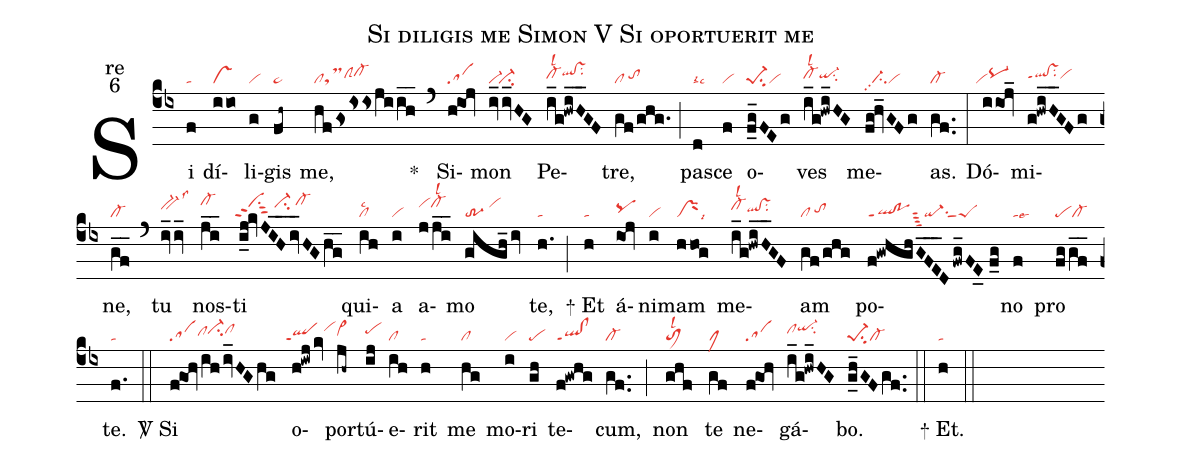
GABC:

name:Si diligis me Simon V Si oportuerit me;
office-part:re;
mode:6;
nabc-lines:1;
%%
(cb4) Si(f|ta) dí(iio|vs)li(g|vi)gis(fh~|pe~) me,(hfgsissji/ih__|cltsMclShhcl-hi) <sp>*</sp>(`) Si(h@ioj|sa)mon(iv_iv_HG|vi-`ci-) Pe(i_g!hwiH__GF|cl-hhlsl2qlhi!vshisu2)tre,(gf/ghg.|cl/tohh) (;) pas(d|talsi2lsc3)ce(f|vi) o(f_g_FEg|pe-1su2vi)ves(i_g!hwi_HG|cl-hhlsl2qi-hhsu2) me(fg!hv_GFg|//ci-pp2vi)as.(gf..|cl-) (:) Dó(iioj_|``vipq-hh)mi(g!hwiH__GFg|qlhh!vshhsu2ppt1vihh)ne,(gf__|cl-) (`) tu(iv_iv_|bv-hilss3) nos(ji__|cl-hk)ti(i_j!kvJIH__iv_HGhg__|`vihjppt2su1sut2/ci-hj/cl-hk) qui(ih|cllsc2)a(i|vi) a(jji__|vihjcl-hjlsl2)mo(gigh_iv|tr-3/vihj) te,(h.|ta) (;)

<sp>+</sp> Et(h|ta) á(ioj|pqhh)ni(i|vi)mam(hhog|prMlsi9) me(i_g!hwiH__GF|cl-hilsl2qlhh!vshhsu2)am(gf/ghg|cl/tohh) po(f!gwhghGFE___Dfwg_FE_02//f_g|ql!poppt1sut4qi-su1sut1peS)no(f|talse6) pro(fg/gf__|pecl-) te.(f.|ta) (::)

<sp>V/</sp> Si(f@goh/ihiv_HGhg|saclhhci-hiclhi) o(h!iwj/kv|``qlppt1/vihj)por(jh~|vi>hh)tú(ij|pehi)e(ih|cl)rit(h|ta) me(hg|cl) mo(i|vi)ri(gh|pe) te(f!gwhg|ql!clppt1)cum,(gf..|cl-) (;) non(ghf|toM1lsl2) te(gf|clM) ne(f@goh|sa)gá(i_g!hwi_HG|clhiqi-hjsu2)bo.(g_h_GFgf..|pe-1su2cl-) (::)

<sp>+</sp> Et.(h|ta) (::)
